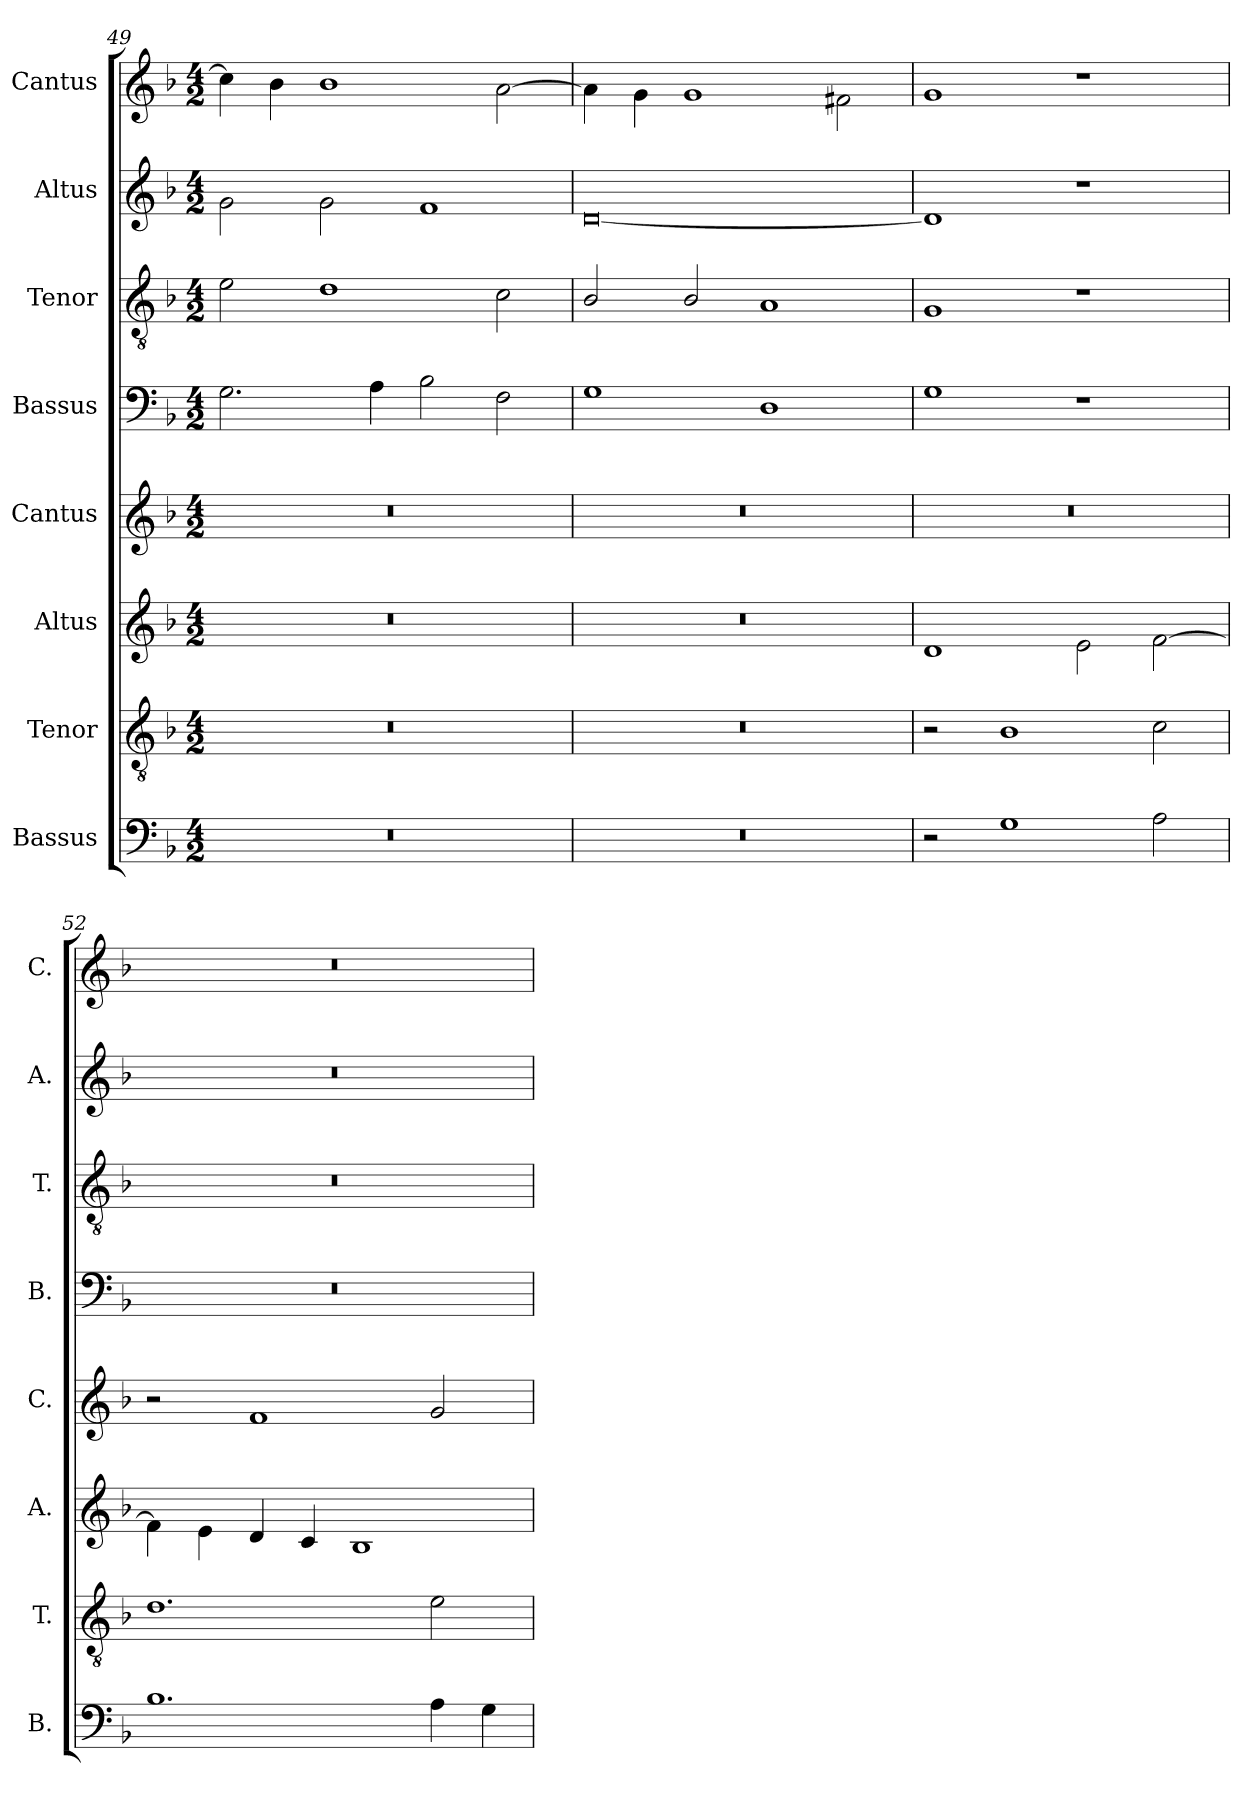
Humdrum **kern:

**kern	**kern	**kern	**kern	**kern	**kern	**kern	**kern
*part8	*part7	*part6	*part5	*part4	*part3	*part2	*part1
*staff8	*staff7	*staff6	*staff5	*staff4	*staff3	*staff2	*staff1
*I"Bassus	*I"Tenor	*I"Altus	*I"Cantus	*I"Bassus	*I"Tenor	*I"Altus	*I"Cantus
*I'B.	*I'T.	*I'A.	*I'C.	*I'B.	*I'T.	*I'A.	*I'C.
*clefF4	*clefGv2	*clefG2	*clefG2	*clefF4	*clefGv2	*clefG2	*clefG2
*k[b-]	*k[b-]	*k[b-]	*k[b-]	*k[b-]	*k[b-]	*k[b-]	*k[b-]
*M4/2	*M4/2	*M4/2	*M4/2	*M4/2	*M4/2	*M4/2	*M4/2
=49	=49	=49	=49	=49	=49	=49	=49
0r	0r	0r	0r	2.G\	2e\	2g\	4cc\]
.	.	.	.	.	.	.	4b-\
.	.	.	.	.	1d	2g\	1b-
.	.	.	.	4A\	.	.	.
.	.	.	.	2B-\	.	1f	.
.	.	.	.	2F\	2c\	.	[2a\
=50	=50	=50	=50	=50	=50	=50	=50
0r	0r	0r	0r	1G	2B-/	[0d	4a\]
.	.	.	.	.	.	.	4g\
.	.	.	.	.	2B-/	.	1g
.	.	.	.	1D	1A	.	.
.	.	.	.	.	.	.	2f#X\
!!LO:LB:g=z
=51	=51	=51	=51	=51	=51	=51	=51
2r	2r	1d	0r	1G	1G	1d]	1g
1G	1B-	.	.	.	.	.	.
.	.	2e\	.	1r	1r	1r	1r
2A\	2c\	[2f\	.	.	.	.	.
=52	=52	=52	=52	=52	=52	=52	=52
1.B-	1.d	4f\]	2r	0r	0r	0r	0r
.	.	4e\	.	.	.	.	.
.	.	4d/	1f	.	.	.	.
.	.	4c/	.	.	.	.	.
.	.	1B-	.	.	.	.	.
4A\	2e\	.	2g/	.	.	.	.
4G\	.	.	.	.	.	.	.
=	=	=	=	=	=	=	=
*-	*-	*-	*-	*-	*-	*-	*-
